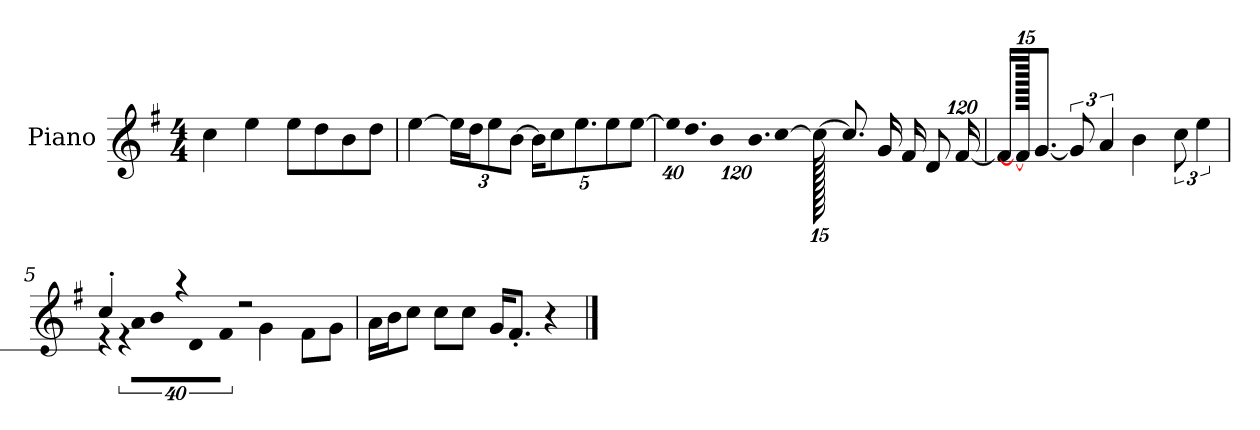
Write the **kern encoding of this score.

**kern
*part1
*staff1
*I"Piano
*I'P-no
*clefG2
*k[f#]
*M4/4
*MM90
=1
4cc\
4ee\
8ee\L
8dd\
8b\
8dd\J
=2
[4ee\
*Xbrackettup
24ee\LL]
24dd\J
12ee\
[12b\J
20b\KL]
10cc\
10.ee\
10ee\
[10ee\J
=3
!LO:N:vis=32
640%23ee\KLL]
!LO:N:vis=16.
960%103dd\J
!LO:N:vis=8
960%137b\
!LO:N:vis=16.
960%103b\L
[384%41cc\J
1920cc\_
8.cc/L]
16g/Jk
16f#/KL
8d/
[1920%119f#/Jk
=4
16f#/KL]
1920f#/_
[8.g/J
*brackettup
12g/]
6a/
4b\
12cc\
6ee\
!!LO:LB:g=z
=5
*^
!	!LO:N:vis=16
4cc'/	1920%137r
!	!LO:N:vis=32
.	640%23r
!	!LO:N:vis=32
.	640%23a\KLL
!	!LO:N:vis=16
.	1920%137b\J
!	!LO:N:vis=8
.	960%137d\
4r	.
!	!LO:N:vis=8
.	960%137f#\J
2r	4g\
.	8f#\L
.	8g\J
*v	*v
=6
16a\LL
16b\J
8cc\J
8cc\L
8cc\J
16g/KL
8.f#'/J
4r
==
*-
